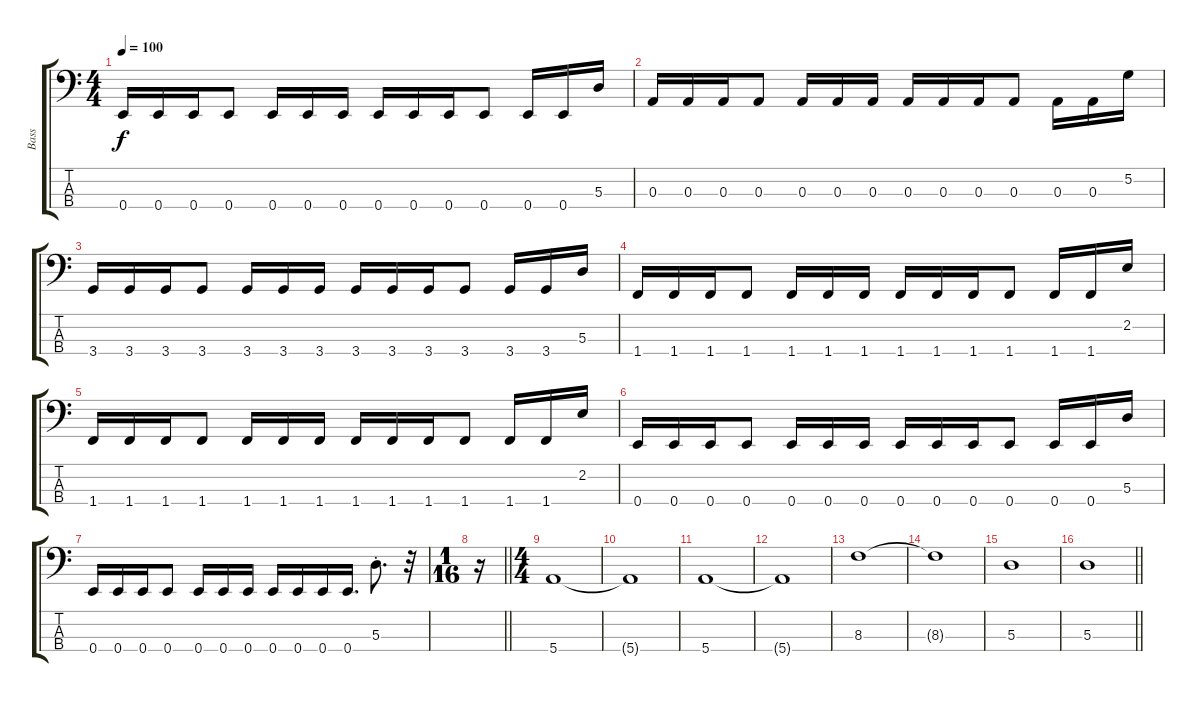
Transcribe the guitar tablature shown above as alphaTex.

\track ("Bass" "Bass") {instrument electricbasspick}
\staff {score tabs}
\tuning (G2 D2 A1 E1) {hide}
\ts (4 4)
\tempo 100
\clef f4
\ks c
0.4.16{dy f} 0.4.16 0.4.16 0.4.8 0.4.16 0.4.16 0.4.16 0.4.16 0.4.16 0.4.16 0.4.8 0.4.16 0.4.16 5.3.16 |
0.3.16 0.3.16 0.3.16 0.3.8 0.3.16 0.3.16 0.3.16 0.3.16 0.3.16 0.3.16 0.3.8 0.3.16 0.3.16 5.2.16 |
3.4.16 3.4.16 3.4.16 3.4.8 3.4.16 3.4.16 3.4.16 3.4.16 3.4.16 3.4.16 3.4.8 3.4.16 3.4.16 5.3.16 |
1.4.16 1.4.16 1.4.16 1.4.8 1.4.16 1.4.16 1.4.16 1.4.16 1.4.16 1.4.16 1.4.8 1.4.16 1.4.16 2.2.16 |
1.4.16 1.4.16 1.4.16 1.4.8 1.4.16 1.4.16 1.4.16 1.4.16 1.4.16 1.4.16 1.4.8 1.4.16 1.4.16 2.2.16 |
0.4.16 0.4.16 0.4.16 0.4.8 0.4.16 0.4.16 0.4.16 0.4.16 0.4.16 0.4.16 0.4.8 0.4.16 0.4.16 5.3.16 |
0.4.16 0.4.16 0.4.16 0.4.8 0.4.16 0.4.16 0.4.16 0.4.16 0.4.16 0.4.16 0.4.16{d} 5.3{st}.8{d} r.32 |
\ts (1 16)
\barLineRight lightlight
r.16 |
\ts (4 4)
5.4.1 |
5.4{t}.1 |
5.4.1 |
5.4{t}.1 |
8.3.1 |
8.3{t}.1 |
5.3.1 |
\barLineRight lightlight
5.3.1
